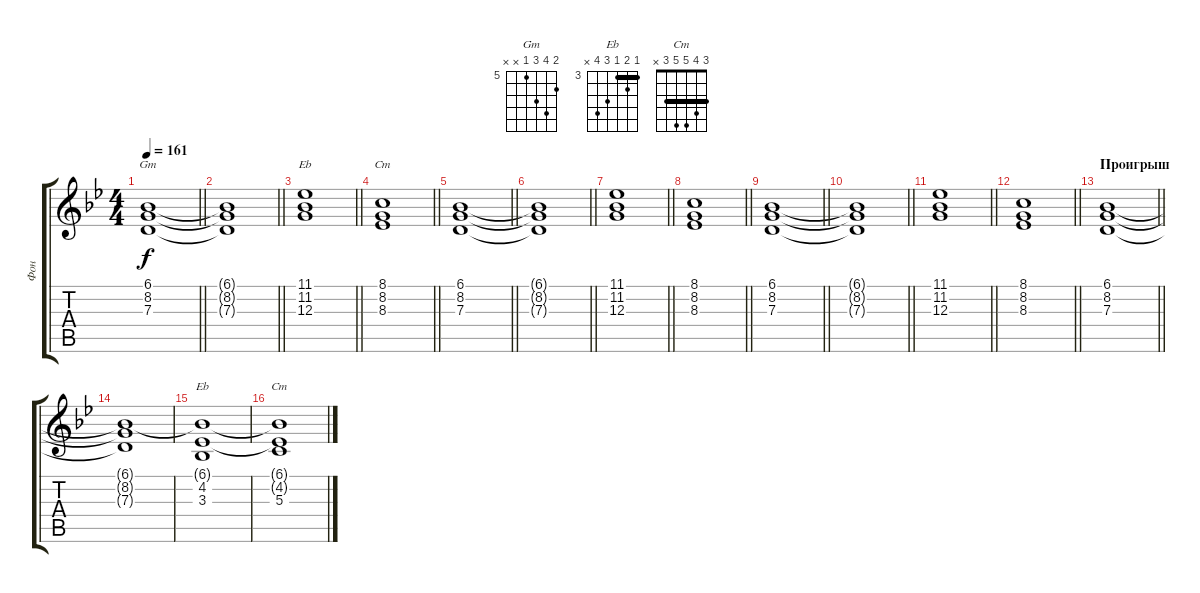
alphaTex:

\track ("Фон" "Фон") {instrument pad2warm}
\staff {score tabs}
\tuning (E4 B3 G3 D3 A2 E2) {hide}
\chord ("Gm" 6 8 7 5 x x) {firstfret 5}
\chord ("Eb" 11 11 12 13 x x) {firstfret 11 barre 11}
\chord ("Cm" 8 8 8 10 x x) {firstfret 8 barre 8}
\chord ("Eb" 3 4 3 5 6 x) {firstfret 3 barre 3}
\chord ("Cm" 3 4 5 5 3 x) {barre 3}
\ts (4 4)
\tempo 161
\clef g2
\barLineRight lightlight
\ks gminor
(6.1 8.2 7.3).1{ch "Gm" dy f} |
\barLineRight lightlight
(6.1{t} 8.2{t} 7.3{t}).1 |
\barLineRight lightlight
(11.1 11.2 12.3).1{ch "Eb"} |
\barLineRight lightlight
(8.1 8.2 8.3).1{ch "Cm"} |
\barLineRight lightlight
(6.1 8.2 7.3).1 |
\barLineRight lightlight
(6.1{t} 8.2{t} 7.3{t}).1 |
\barLineRight lightlight
(11.1 11.2 12.3).1 |
\barLineRight lightlight
(8.1 8.2 8.3).1 |
\barLineRight lightlight
(6.1 8.2 7.3).1 |
\barLineRight lightlight
(6.1{t} 8.2{t} 7.3{t}).1 |
\barLineRight lightlight
(11.1 11.2 12.3).1 |
\barLineRight lightlight
(8.1 8.2 8.3).1 |
\section ("" "Проигрыш")
\barLineRight lightlight
(6.1 8.2 7.3).1 |
(6.1{t} 8.2{t} 7.3{t}).1 |
(6.1{t} 4.2 3.3).1{ch "Eb"} |
(6.1{t} 4.2{t} 5.3).1{ch "Cm"}
